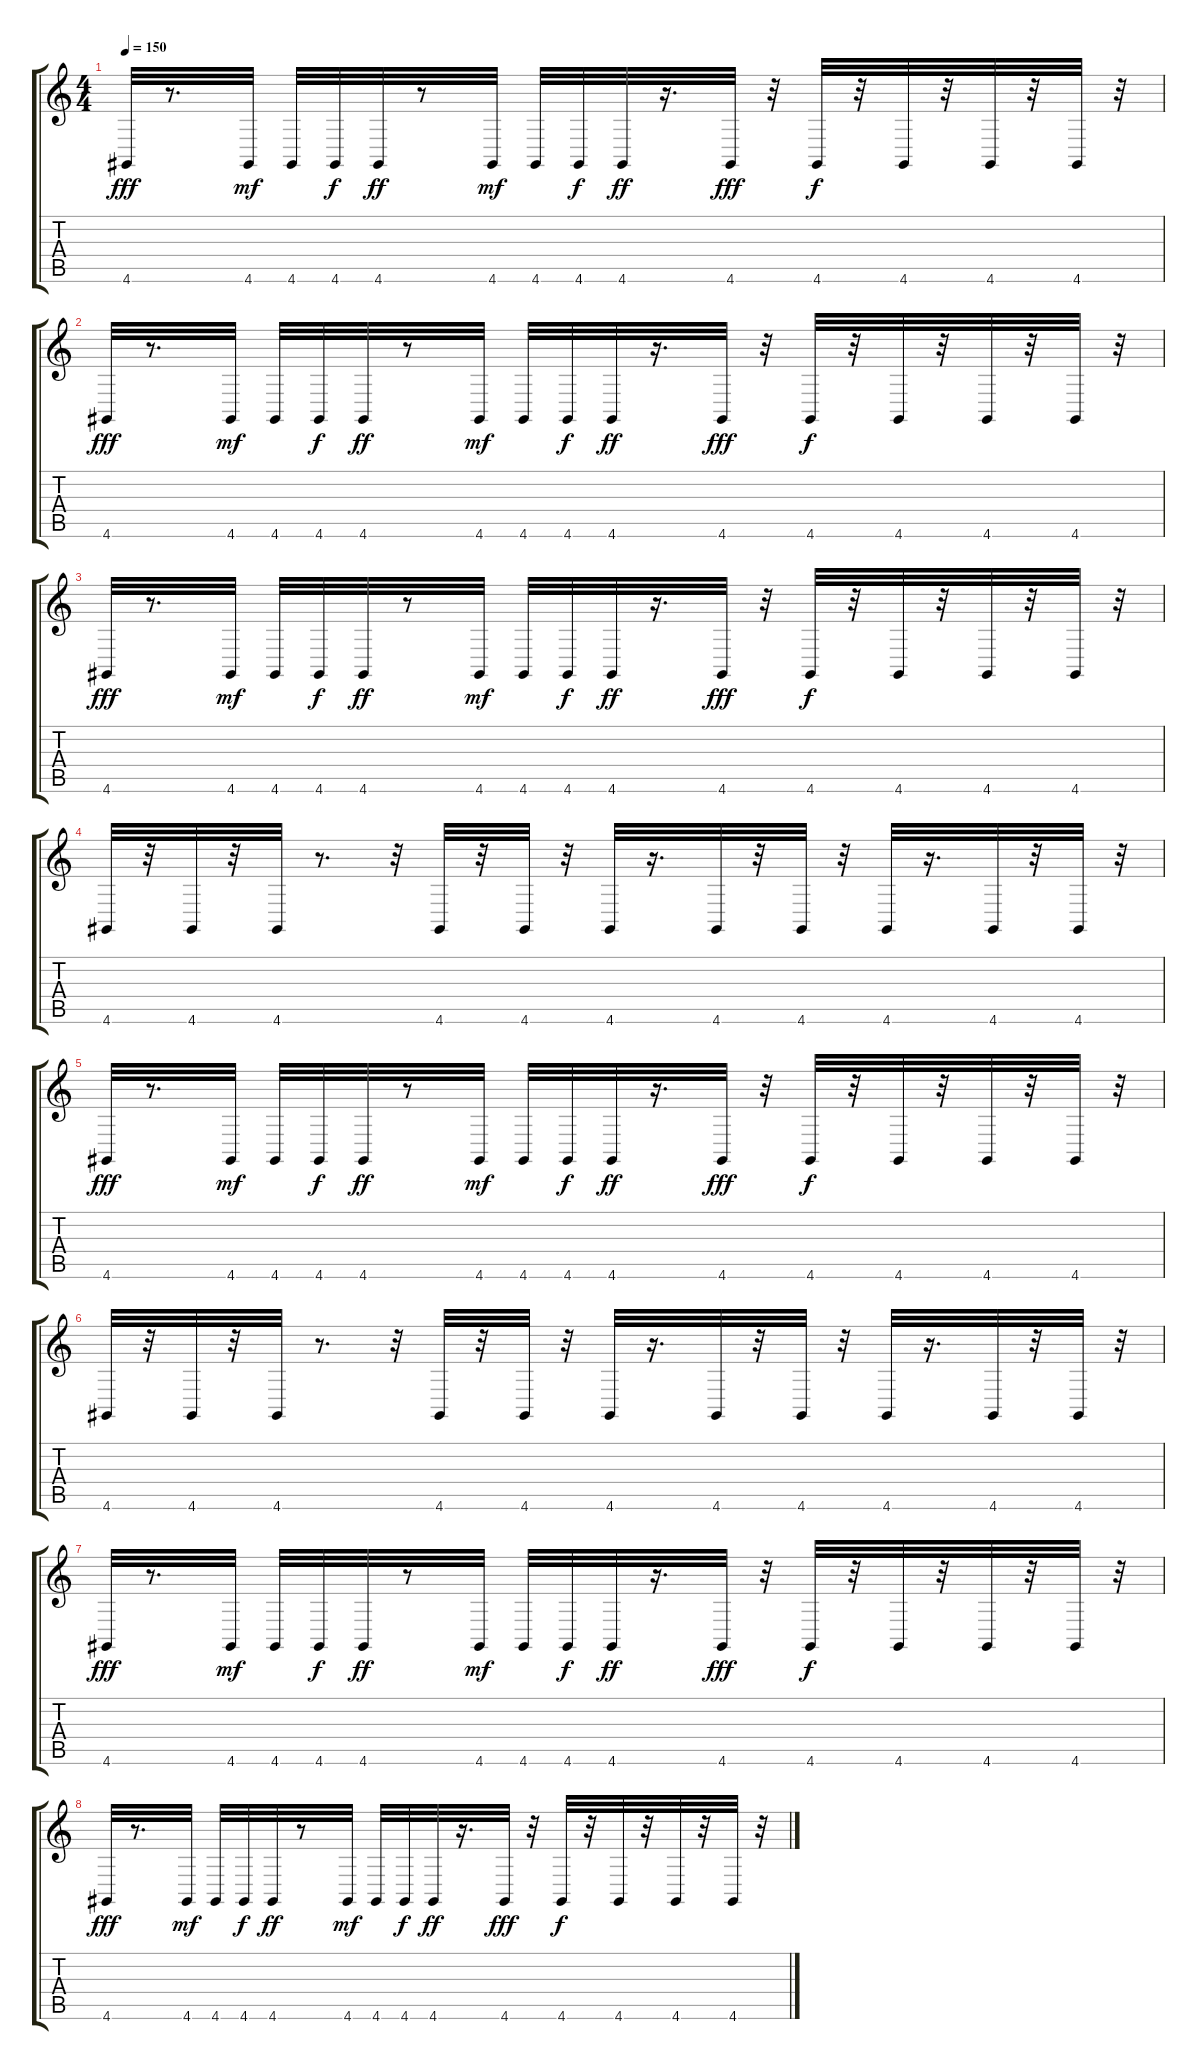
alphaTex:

\track "" {instrument timpani}
\staff {score tabs}
\tuning (E4 B3 G3 D3 A2 E2) {hide}
\ts (4 4)
\tempo 150
\clef g2
\ks c
4.6.32{dy fff} r.8{d} 4.6.32{dy mf} 4.6.32 4.6.32{dy f} 4.6.32{dy ff} r.8 4.6.32{dy mf} 4.6.32 4.6.32{dy f} 4.6.32{dy ff} r.16{d} 4.6.32{dy fff} r.32 4.6.32{dy f} r.32 4.6.32 r.32 4.6.32 r.32 4.6.32 r.32 |
4.6.32{dy fff} r.8{d} 4.6.32{dy mf} 4.6.32 4.6.32{dy f} 4.6.32{dy ff} r.8 4.6.32{dy mf} 4.6.32 4.6.32{dy f} 4.6.32{dy ff} r.16{d} 4.6.32{dy fff} r.32 4.6.32{dy f} r.32 4.6.32 r.32 4.6.32 r.32 4.6.32 r.32 |
4.6.32{dy fff} r.8{d} 4.6.32{dy mf} 4.6.32 4.6.32{dy f} 4.6.32{dy ff} r.8 4.6.32{dy mf} 4.6.32 4.6.32{dy f} 4.6.32{dy ff} r.16{d} 4.6.32{dy fff} r.32 4.6.32{dy f} r.32 4.6.32 r.32 4.6.32 r.32 4.6.32 r.32 |
4.6.32 r.32 4.6.32 r.32 4.6.32 r.8{d} r.32 4.6.32 r.32 4.6.32 r.32 4.6.32 r.16{d} 4.6.32 r.32 4.6.32 r.32 4.6.32 r.16{d} 4.6.32 r.32 4.6.32 r.32 |
4.6.32{dy fff} r.8{d} 4.6.32{dy mf} 4.6.32 4.6.32{dy f} 4.6.32{dy ff} r.8 4.6.32{dy mf} 4.6.32 4.6.32{dy f} 4.6.32{dy ff} r.16{d} 4.6.32{dy fff} r.32 4.6.32{dy f} r.32 4.6.32 r.32 4.6.32 r.32 4.6.32 r.32 |
4.6.32 r.32 4.6.32 r.32 4.6.32 r.8{d} r.32 4.6.32 r.32 4.6.32 r.32 4.6.32 r.16{d} 4.6.32 r.32 4.6.32 r.32 4.6.32 r.16{d} 4.6.32 r.32 4.6.32 r.32 |
4.6.32{dy fff} r.8{d} 4.6.32{dy mf} 4.6.32 4.6.32{dy f} 4.6.32{dy ff} r.8 4.6.32{dy mf} 4.6.32 4.6.32{dy f} 4.6.32{dy ff} r.16{d} 4.6.32{dy fff} r.32 4.6.32{dy f} r.32 4.6.32 r.32 4.6.32 r.32 4.6.32 r.32 |
4.6.32{dy fff} r.8{d} 4.6.32{dy mf} 4.6.32 4.6.32{dy f} 4.6.32{dy ff} r.8 4.6.32{dy mf} 4.6.32 4.6.32{dy f} 4.6.32{dy ff} r.16{d} 4.6.32{dy fff} r.32 4.6.32{dy f} r.32 4.6.32 r.32 4.6.32 r.32 4.6.32 r.32
